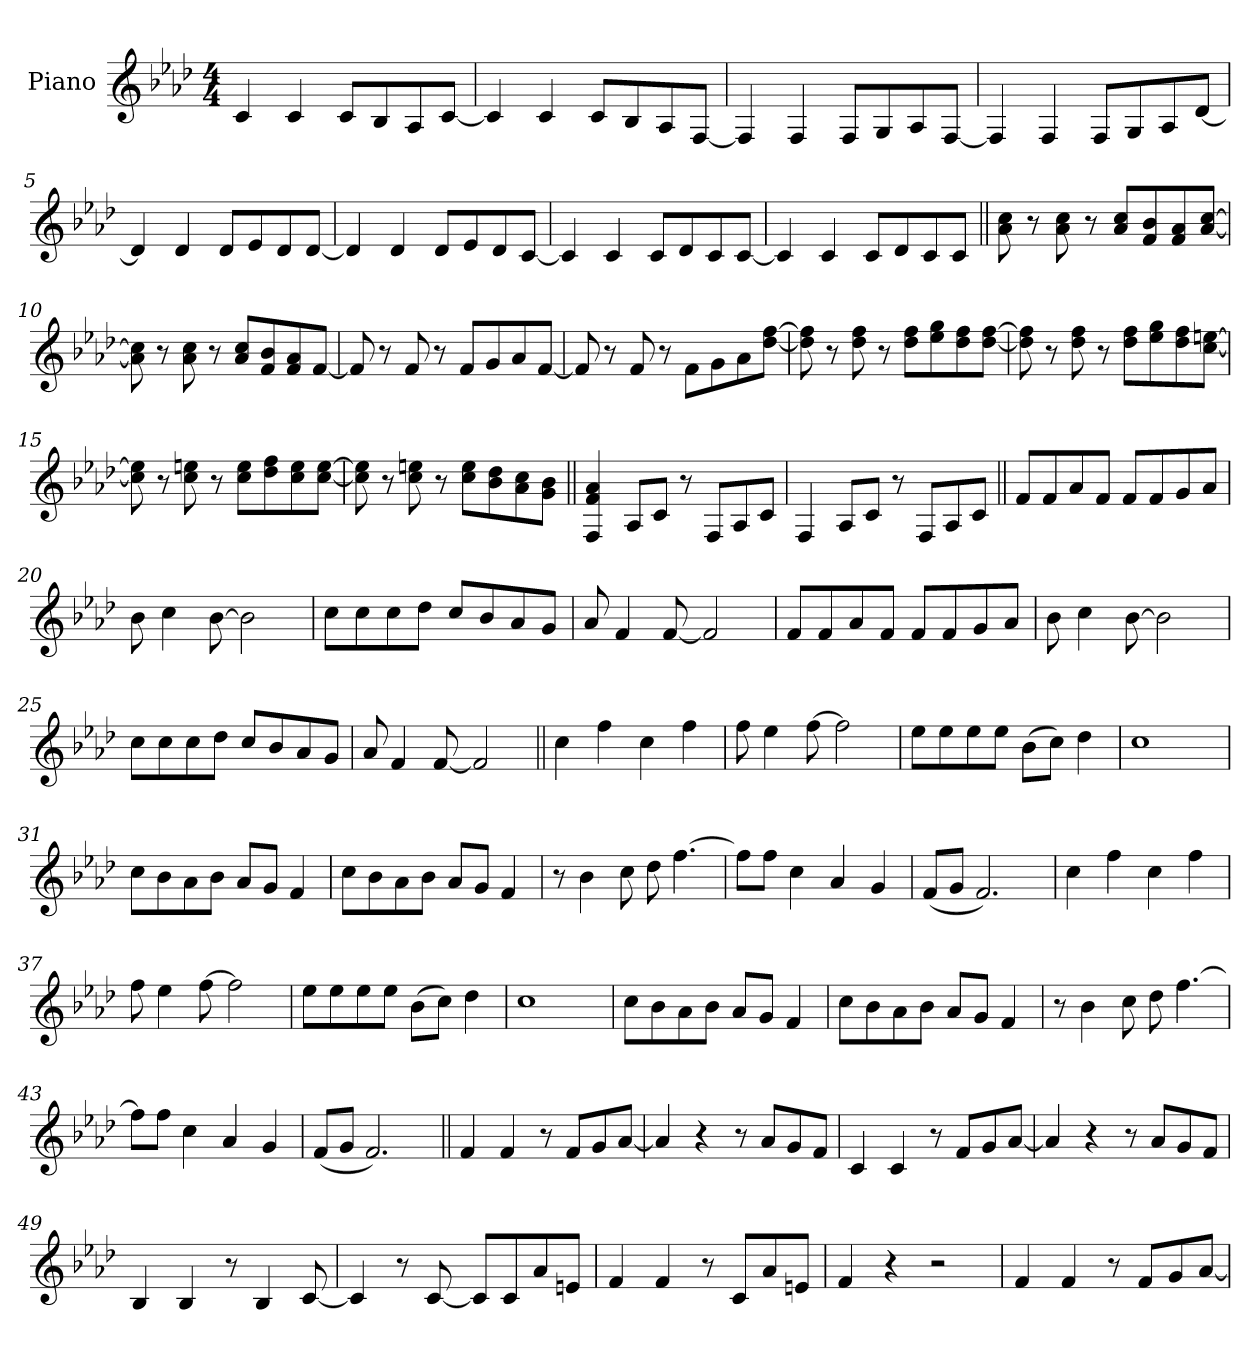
**kern
*part1
*staff1
*I"Piano
*I'Pno.
*clefG2
*k[b-e-a-d-]
*M4/4
*MM150
=1
4c!
4c!
8c!L
8B-!
8A-!
[8c!J
=2
4c!]
4c!
8c!L
8B-!
8A-!
[8F!J
=3
4F!]
4F!
8F!L
8G!
8A-!
[8F!J
=4
4F!]
4F!
8F!L
8G!
8A-!
[8d-!J
=5
4d-!]
4d-!
8d-!L
8e-!
8d-!
[8d-!J
=6
4d-!]
4d-!
8d-!L
8e-!
8d-!
[8c!J
=7
4c!]
4c!
8c!L
8d-!
8c!
[8c!J
=8
4c!]
4c!
8c!L
8d-!
8c!
8c!J
=9||
8a- 8cc
8r
8a- 8cc
8r
8a- 8ccL
8f 8b-
8f 8a-
[8a- [8ccJ
=10
8a-] 8cc]
8r
8a- 8cc
8r
8a- 8ccL
8f 8b-
8f 8a-
[8fJ
=11
8f]
8r
8f
8r
8fL
8g
8a-
[8fJ
=12
8f]
8r
8f
8r
8fL
8g
8a-
[8dd- [8ffJ
=13
8dd-] 8ff]
8r
8dd- 8ff
8r
8dd- 8ffL
8ee- 8gg
8dd- 8ff
[8dd- [8ffJ
=14
8dd-] 8ff]
8r
8dd- 8ff
8r
8dd- 8ffL
8ee- 8gg
8dd- 8ff
[8cc [8eenJ
=15
8cc] 8ee]
8r
8cc 8een
8r
8cc 8eeL
8dd- 8ff
8cc 8ee
[8cc [8eeJ
=16
8cc] 8ee]
8r
8cc 8een
8r
8cc 8eeL
8b- 8dd-
8a- 8cc
8g 8b-J
=17||
4F! 4f 4a-
8A-!L
8c!J
8r
8F!L
8A-!
8c!J
=18
4F!
8A-!L
8c!J
8r
8F!L
8A-!
8c!J
=19||
8fL
8f
8a-
8fJ
8fL
8f
8g
8a-J
=20
8b-
4cc
[8b-
2b-]
=21
8ccL
8cc
8cc
8dd-J
8ccL
8b-
8a-
8gJ
=22
8a-
4f
[8f
2f]
=23
8fL
8f
8a-
8fJ
8fL
8f
8g
8a-J
=24
8b-
4cc
[8b-
2b-]
=25
8ccL
8cc
8cc
8dd-J
8ccL
8b-
8a-
8gJ
=26
8a-
4f
[8f
2f]
=27||
4cc
4ff
4cc
4ff
=28
8ff
4ee-
[8ff
2ff]
=29
8ee-L
8ee-
8ee-
8ee-J
(8b-L
8ccJ)
4dd-
=30
1cc
=31
8ccL
8b-
8a-
8b-J
8a-L
8gJ
4f
=32
8ccL
8b-
8a-
8b-J
8a-L
8gJ
4f
=33
8r
4b-
8cc
8dd-
[4.ff
=34
8ffL]
8ffJ
4cc
4a-
4g
=35
(8fL
8gJ
2.f)
=36
4cc
4ff
4cc
4ff
=37
8ff
4ee-
[8ff
2ff]
=38
8ee-L
8ee-
8ee-
8ee-J
(8b-L
8ccJ)
4dd-
=39
1cc
=40
8ccL
8b-
8a-
8b-J
8a-L
8gJ
4f
=41
8ccL
8b-
8a-
8b-J
8a-L
8gJ
4f
=42
8r
4b-
8cc
8dd-
[4.ff
=43
8ffL]
8ffJ
4cc
4a-
4g
=44
(8fL
8gJ
2.f)
=45||
4f
4f
8r
8fL
8g
[8a-J
=46
4a-]
4r
8r
8a-L
8g
8fJ
=47
4c
4c
8r
8fL
8g
[8a-J
=48
4a-]
4r
8r
8a-L
8g
8fJ
=49
4B-
4B-
8r
4B-
[8c
=50
4c]
8r
[8c
8cL]
8c
8a-
8enJ
=51
4f
4f
8r
8cL
8a-
8enJ
=52
4f
4r
2r
=53
4f
4f
8r
8fL
8g
[8a-J
=
*-
